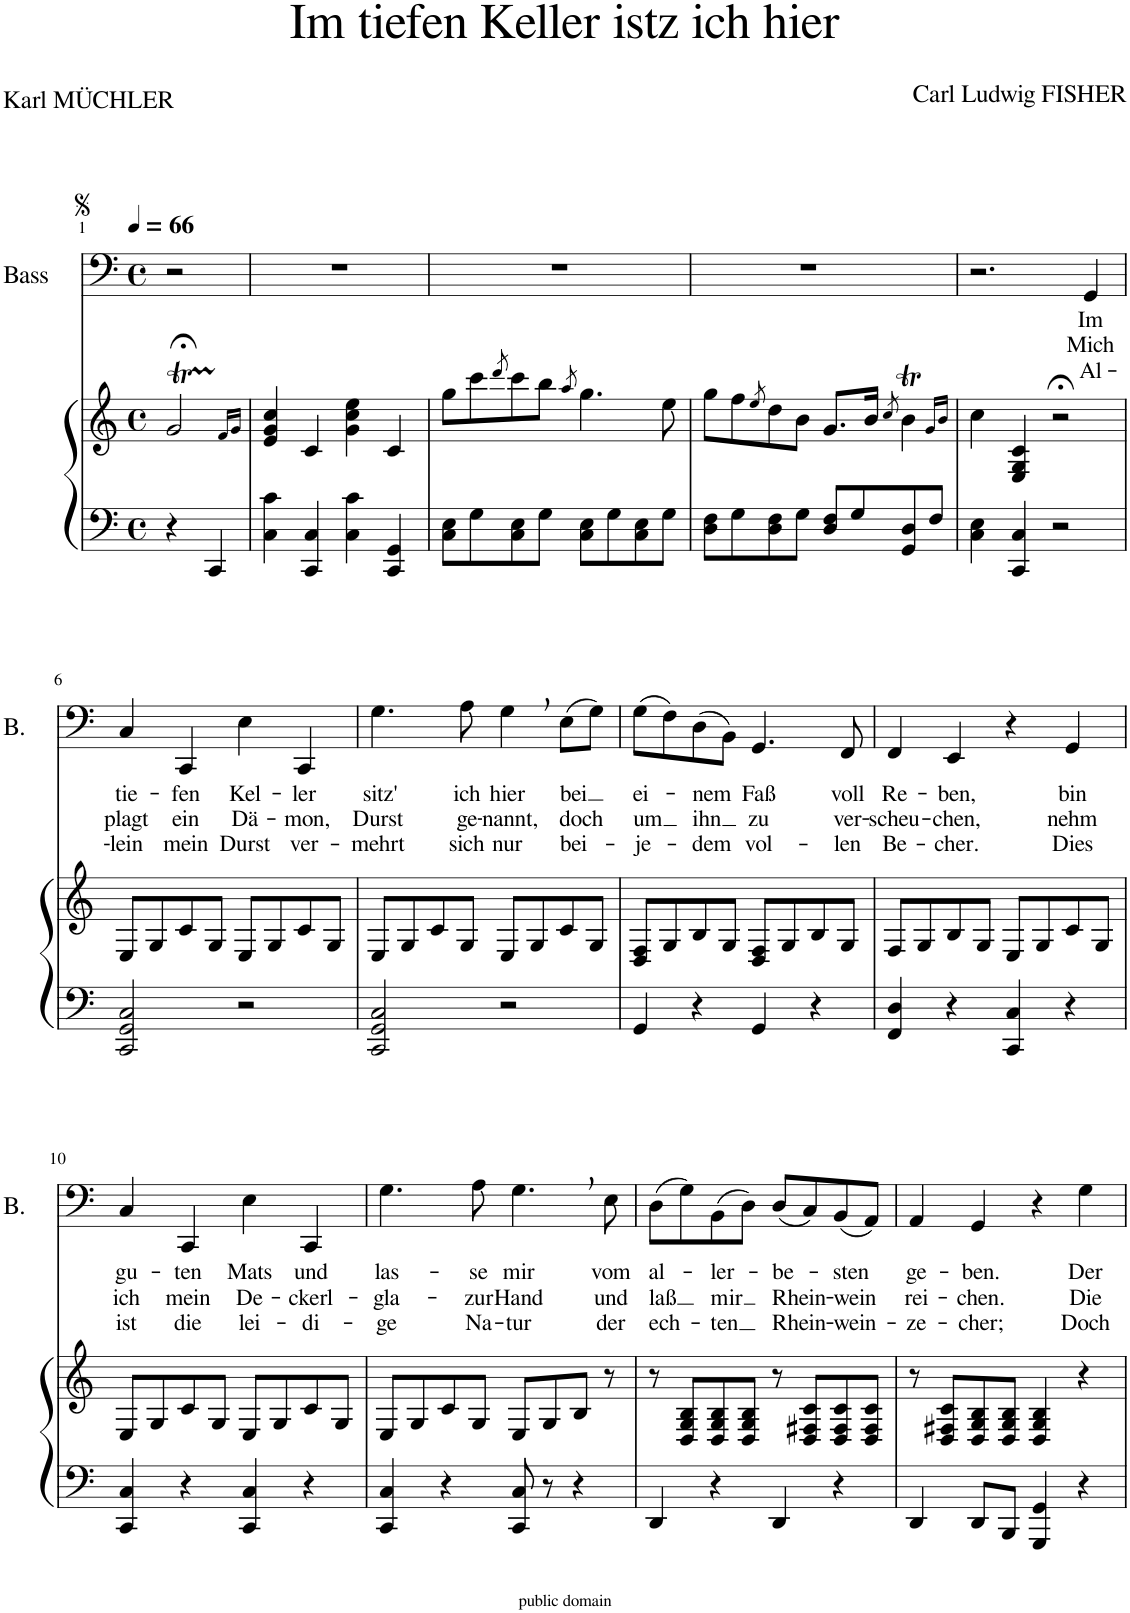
**kern	**kern	**kern	**text	**text	**text
*part2	*part2	*part1	*part1	*part1	*part1
*staff3	*staff2	*staff1	*staff1	*staff1	*staff1
*I"Piano	*	*I"Bass	*	*	*
*I'Pno	*	*I'B.	*	*	*
*clefF4	*clefG2	*clefF4	*	*	*
*k[]	*k[]	*k[]	*	*	*
*M4/4	*M4/4	*M4/4	*	*	*
*met(c)	*met(c)	*met(c)	*	*	*
*MM66	*MM66	*MM66	*	*	*
=1	=1	=1	=1	=1	=1
4r	2g;<T/	2r	.	.	.
4CC/	.	.	.	.	.
.	16qf/LL	.	.	.	.
.	16qg/JJ	.	.	.	.
=2	=2	=2	=2	=2	=2
4C\ 4c\	4e/ 4g/ 4cc/	1r	.	.	.
4CC/ 4C/	4c/	.	.	.	.
4C\ 4c\	4g\ 4cc\ 4ee\	.	.	.	.
4CC/ 4GG/	4c/	.	.	.	.
=3	=3	=3	=3	=3	=3
8C\ 8E\L	8gg\L	1r	.	.	.
8G\	8ccc\	.	.	.	.
.	8qddd/	.	.	.	.
8C\ 8E\	8ccc\	.	.	.	.
8G\J	8bb\J	.	.	.	.
.	8qaa/	.	.	.	.
8C\ 8E\L	4.gg\	.	.	.	.
8G\	.	.	.	.	.
8C\ 8E\	.	.	.	.	.
8G\J	8ee\	.	.	.	.
=4	=4	=4	=4	=4	=4
8D\ 8F\L	8gg\L	1r	.	.	.
8G\	8ff\	.	.	.	.
.	8qee/	.	.	.	.
8D\ 8F\	8dd\	.	.	.	.
8G\J	8b\J	.	.	.	.
8D/ 8F/L	8.g/L	.	.	.	.
8G/	.	.	.	.	.
.	16b/Jk	.	.	.	.
.	8qcc/	.	.	.	.
8GG/ 8D/	4bt\	.	.	.	.
8F/J	.	.	.	.	.
.	16qg/LL	.	.	.	.
.	16qb/JJ	.	.	.	.
=5	=5	=5	=5	=5	=5
4C\ 4E\	4cc\	2.r	.	.	.
4CC/ 4C/	4E/ 4G/ 4c/	.	.	.	.
2r	2r;<	.	.	.	.
!	!	!	!LO:LY:b	!LO:LY:b	!LO:LY:b
.	.	4GG/	Im	Mich	Al-
!!LO:LB:g=z
=6	=6	=6	=6	=6	=6
!	!	!	!LO:LY:b	!LO:LY:b	!LO:LY:b
2CC/ 2GG/ 2C/	8E/L	4C/	tie-	plagt	-lein
.	8G/	.	.	.	.
!	!	!	!LO:LY:b	!LO:LY:b	!LO:LY:b
.	8c/	4CC/	-fen	ein	mein
.	8G/J	.	.	.	.
!	!	!	!LO:LY:b	!LO:LY:b	!LO:LY:b
2r	8E/L	4E\	Kel-	Dä-	Durst
.	8G/	.	.	.	.
!	!	!	!LO:LY:b	!LO:LY:b	!LO:LY:b
.	8c/	4CC/	-ler	-mon,	ver-
.	8G/J	.	.	.	.
=7	=7	=7	=7	=7	=7
!	!	!	!LO:LY:b	!LO:LY:b	!LO:LY:b
2CC/ 2GG/ 2C/	8E/L	4.G\	sitz'	Durst	-mehrt
.	8G/	.	.	.	.
.	8c/	.	.	.	.
!	!	!	!LO:LY:b	!LO:LY:b	!LO:LY:b
.	8G/J	8A\	ich	ge-	sich
!	!	!	!LO:LY:b	!LO:LY:b	!LO:LY:b
2r	8E/L	4G,\	hier	-nannt,	nur
.	8G/	.	.	.	.
!	!	!	!LO:LY:b	!LO:LY:b	!LO:LY:b
.	8c/	(8E\L	bei	doch	bei-
.	8G/J	8G\J)	.	.	.
=8	=8	=8	=8	=8	=8
!	!	!	!LO:LY:b	!LO:LY:b	!LO:LY:b
4GG/	8D/ 8F/L	(8G\L	ei-	um	-je-
.	8G/	8F\)	.	.	.
!	!	!	!LO:LY:b	!LO:LY:b	!LO:LY:b
4r	8B/	(8D\	-nem	ihn	-dem
.	8G/J	8BB\J)	.	.	.
!	!	!	!LO:LY:b	!LO:LY:b	!LO:LY:b
4GG/	8D/ 8F/L	4.GG/	Faß	zu	vol-
.	8G/	.	.	.	.
4r	8B/	.	.	.	.
!	!	!	!LO:LY:b	!LO:LY:b	!LO:LY:b
.	8G/J	8FF/	voll	ver-	-len
=9	=9	=9	=9	=9	=9
!	!	!	!LO:LY:b	!LO:LY:b	!LO:LY:b
4FF/ 4D/	8F/L	4FF/	Re-	-scheu-	Be-
.	8G/	.	.	.	.
!	!	!	!LO:LY:b	!LO:LY:b	!LO:LY:b
4r	8B/	4EE/	-ben,	-chen,	-cher.
.	8G/J	.	.	.	.
4CC/ 4C/	8E/L	4r	.	.	.
.	8G/	.	.	.	.
!	!	!	!LO:LY:b	!LO:LY:b	!LO:LY:b
4r	8c/	4GG/	bin	nehm	Dies
.	8G/J	.	.	.	.
!!LO:LB:g=z
=10	=10	=10	=10	=10	=10
!	!	!	!LO:LY:b	!LO:LY:b	!LO:LY:b
4CC/ 4C/	8E/L	4C/	gu-	ich	ist
.	8G/	.	.	.	.
!	!	!	!LO:LY:b	!LO:LY:b	!LO:LY:b
4r	8c/	4CC/	-ten	mein	die
.	8G/J	.	.	.	.
!	!	!	!LO:LY:b	!LO:LY:b	!LO:LY:b
4CC/ 4C/	8E/L	4E\	Mats	De-	lei-
.	8G/	.	.	.	.
!	!	!	!LO:LY:b	!LO:LY:b	!LO:LY:b
4r	8c/	4CC/	und	-ckerl-	-di-
.	8G/J	.	.	.	.
=11	=11	=11	=11	=11	=11
!	!	!	!LO:LY:b	!LO:LY:b	!LO:LY:b
4CC/ 4C/	8E/L	4.G\	las-	-gla-	-ge
.	8G/	.	.	.	.
4r	8c/	.	.	.	.
!	!	!	!LO:LY:b	!LO:LY:b	!LO:LY:b
.	8G/J	8A\	-se	-zur	Na-
!	!	!	!LO:LY:b	!LO:LY:b	!LO:LY:b
8CC/ 8C/	8E/L	4.G,\	mir	Hand	-tur
8r	8G/	.	.	.	.
4r	8B/J	.	.	.	.
!	!	!	!LO:LY:b	!LO:LY:b	!LO:LY:b
.	8r	8E\	vom	und	der
=12	=12	=12	=12	=12	=12
!	!	!	!LO:LY:b	!LO:LY:b	!LO:LY:b
4DD/	8r	(8D\L	al-	laß	ech-
.	8D/ 8G/ 8B/L	8G\)	.	.	.
!	!	!	!LO:LY:b	!LO:LY:b	!LO:LY:b
4r	8D/ 8G/ 8B/	(8BB\	-ler-	mir	-ten
.	8D/ 8G/ 8B/J	8D\J)	.	.	.
!	!	!	!LO:LY:b	!LO:LY:b	!LO:LY:b
4DD/	8r	(8D/L	-be-	Rhein-	Rhein-
.	8D/ 8F#X/ 8c/L	8C/)	.	.	.
!	!	!	!LO:LY:b	!LO:LY:b	!LO:LY:b
4r	8D/ 8F#/ 8c/	(8BB/	-sten	-wein	-wein-
.	8D/ 8F#/ 8c/J	8AA/J)	.	.	.
=13	=13	=13	=13	=13	=13
!	!	!	!LO:LY:b	!LO:LY:b	!LO:LY:b
4DD/	8r	4AA/	ge-	rei-	-ze-
.	8D/ 8F#X/ 8c/L	.	.	.	.
!	!	!	!LO:LY:b	!LO:LY:b	!LO:LY:b
8DD/L	8D/ 8G/ 8B/	4GG/	-ben.	-chen.	-cher;
8BBB/J	8D/ 8G/ 8B/J	.	.	.	.
4GGG/ 4GG/	4D/ 4G/ 4B/	4r	.	.	.
!	!	!	!LO:LY:b	!LO:LY:b	!LO:LY:b
4r	4r	4G\	Der	Die	Doch
=	=	=	=	=	=
*-	*-	*-	*-	*-	*-
